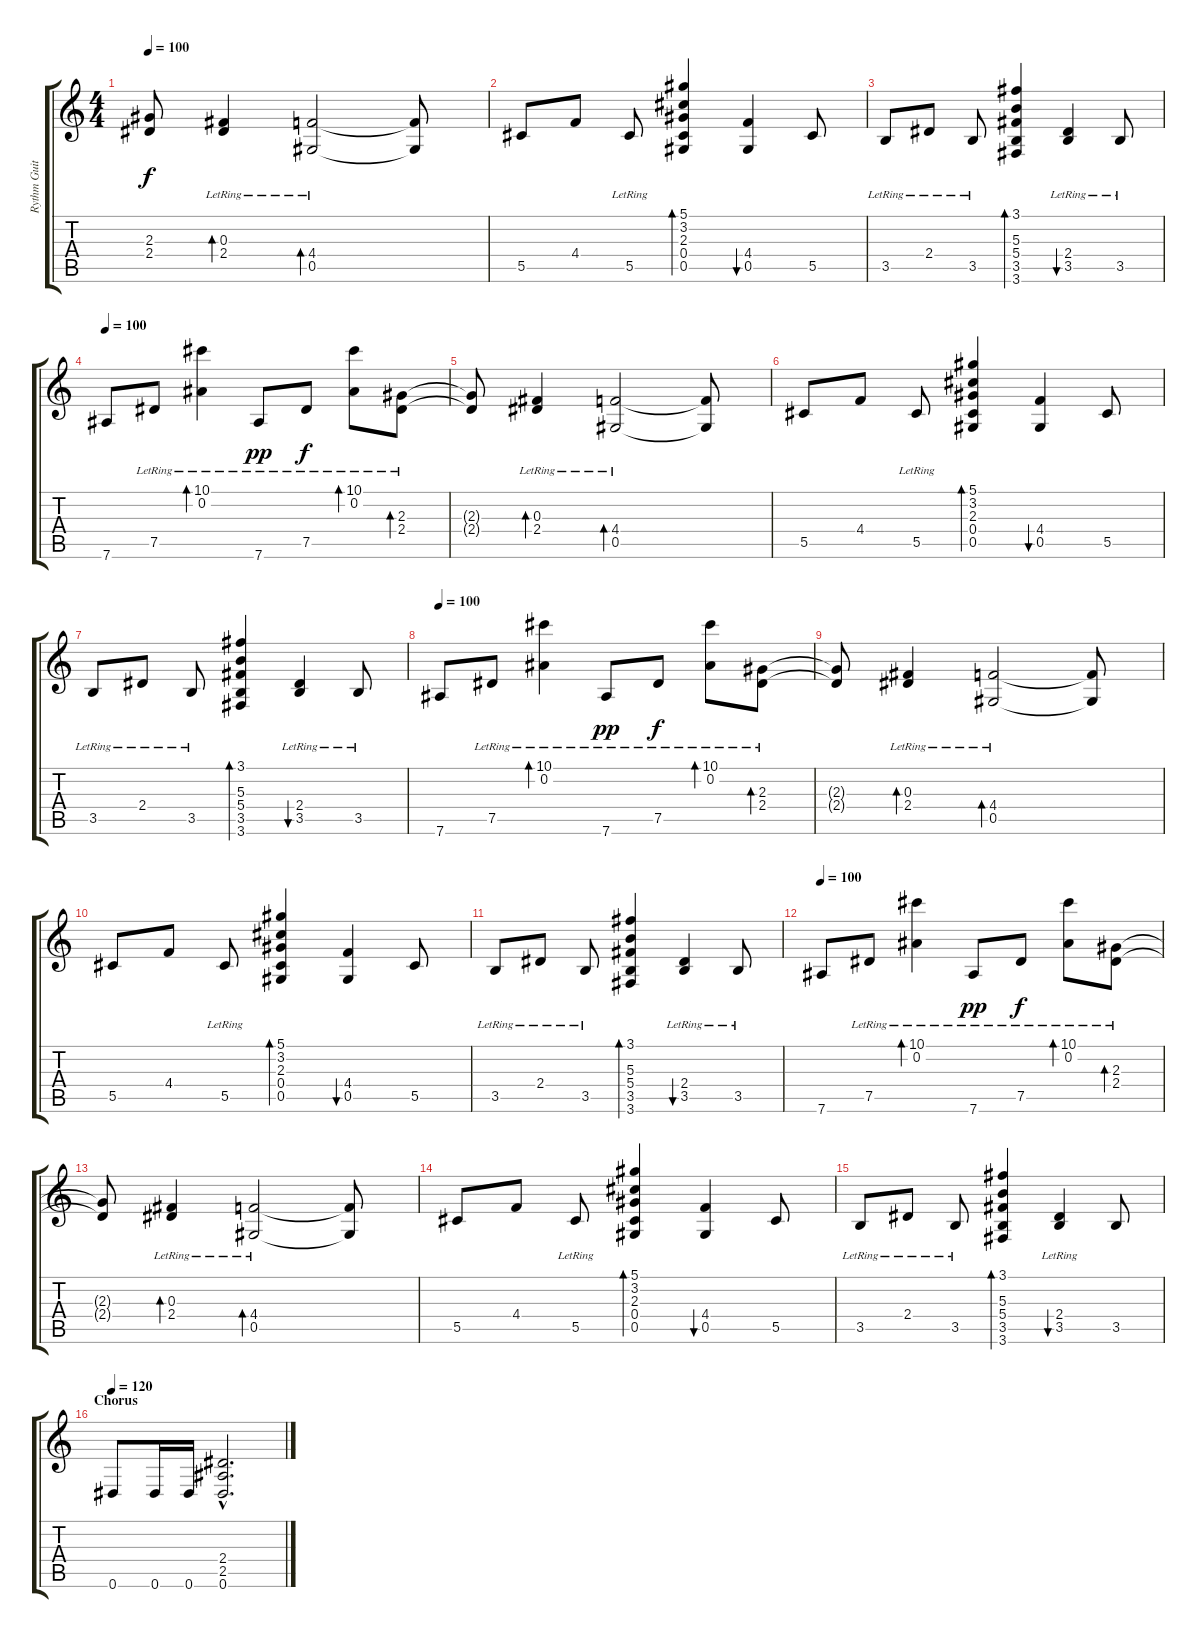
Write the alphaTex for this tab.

\track ("Rythm Guitar" "Rythm Guit") {instrument distortionguitar}
\staff {score tabs}
\tuning (Eb4 Bb3 Gb3 Db3 Ab2 Eb2) {hide}
\ts (4 4)
\tempo 100
\clef g2
\ks c
(2.3{t} 2.4{t}).8{dy f} (0.3{lr} 2.4).4{bd 60} (4.4{lr} 0.5).2{bd 60} (4.4{t} 0.5{t}).8 |
5.5.8 4.4.8 5.5{lr}.8 (5.1 3.2 2.3 0.4 0.5).4{bd 30} (4.4 0.5).4{bu 120} 5.5.8 |
3.5{lr}.8 2.4{lr}.8 3.5{lr}.8 (3.1 5.3 5.4 3.5 3.6).4{bd 30} (2.4{lr} 3.5).4{bu 120} 3.5{lr}.8 |
\tempo 100
7.6.8{volume 10 balance 10 instrument acousticguitarsteel} 7.5{lr}.8 (10.1{lr} 0.2).4{bd 120} 7.6{lr}.8{dy pp} 7.5{lr}.8{dy f} (10.1{lr} 0.2).8{bd 120} (2.3{lr} 2.4).8{bd 60} |
(2.3{t} 2.4{t}).8 (0.3{lr} 2.4).4{bd 60} (4.4{lr} 0.5).2{bd 60} (4.4{t} 0.5{t}).8 |
5.5.8 4.4.8 5.5{lr}.8 (5.1 3.2 2.3 0.4 0.5).4{bd 30} (4.4 0.5).4{bu 120} 5.5.8 |
3.5{lr}.8 2.4{lr}.8 3.5{lr}.8 (3.1 5.3 5.4 3.5 3.6).4{bd 30} (2.4{lr} 3.5).4{bu 120} 3.5{lr}.8 |
\tempo 100
7.6.8{volume 10 balance 10 instrument acousticguitarsteel} 7.5{lr}.8 (10.1{lr} 0.2).4{bd 120} 7.6{lr}.8{dy pp} 7.5{lr}.8{dy f} (10.1{lr} 0.2).8{bd 120} (2.3{lr} 2.4).8{bd 60} |
(2.3{t} 2.4{t}).8 (0.3{lr} 2.4).4{bd 60} (4.4{lr} 0.5).2{bd 60} (4.4{t} 0.5{t}).8 |
5.5.8 4.4.8 5.5{lr}.8 (5.1 3.2 2.3 0.4 0.5).4{bd 30} (4.4 0.5).4{bu 120} 5.5.8 |
3.5{lr}.8 2.4{lr}.8 3.5{lr}.8 (3.1 5.3 5.4 3.5 3.6).4{bd 30} (2.4{lr} 3.5).4{bu 120} 3.5{lr}.8 |
\tempo 100
7.6.8{volume 10 balance 10 instrument acousticguitarsteel} 7.5{lr}.8 (10.1{lr} 0.2).4{bd 120} 7.6{lr}.8{dy pp} 7.5{lr}.8{dy f} (10.1{lr} 0.2).8{bd 120} (2.3{lr} 2.4).8{bd 60} |
(2.3{t} 2.4{t}).8 (0.3{lr} 2.4).4{bd 60} (4.4{lr} 0.5).2{bd 60} (4.4{t} 0.5{t}).8 |
5.5.8 4.4.8 5.5{lr}.8 (5.1 3.2 2.3 0.4 0.5).4{bd 30} (4.4 0.5).4{bu 120} 5.5.8 |
3.5{lr}.8 2.4{lr}.8 3.5{lr}.8 (3.1 5.3 5.4 3.5 3.6).4{bd 30} (2.4{lr} 3.5).4{bu 120} 3.5.8 |
\section ("" "Chorus")
\tempo 120
0.6.8{volume 16 balance 8 instrument distortionguitar} 0.6.16 0.6.16 (2.4{hac} 2.5{hac} 0.6{hac}).2{d}
